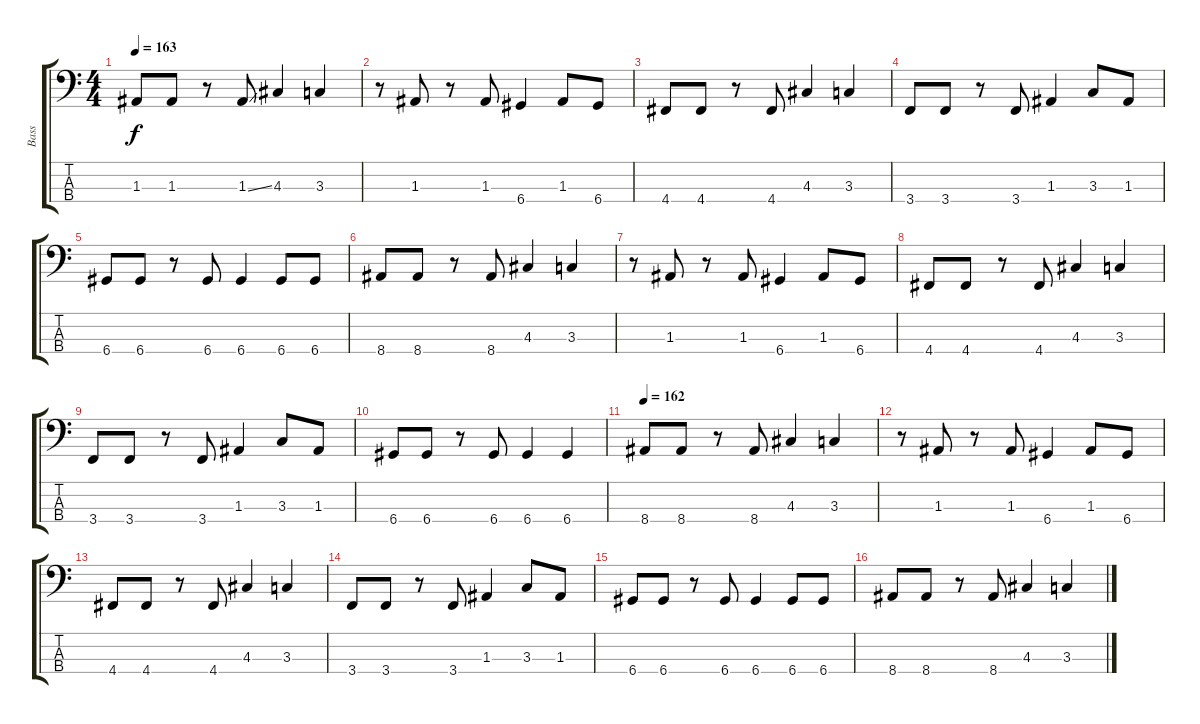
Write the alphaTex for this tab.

\track ("Bass" "Bass") {instrument electricbasspick}
\staff {score tabs}
\tuning (G2 D2 A1 D1) {hide}
\ts (4 4)
\tempo 163
\clef f4
\ks c
1.3.8{dy f instrument electricbasspick} 1.3.8 r.8 1.3{ss}.8 4.3.4 3.3.4 |
r.8 1.3.8 r.8 1.3.8 6.4.4 1.3.8 6.4.8 |
4.4.8 4.4.8 r.8 4.4.8 4.3.4 3.3.4 |
3.4.8 3.4.8 r.8 3.4.8 1.3.4 3.3.8 1.3.8 |
6.4.8 6.4.8 r.8 6.4.8 6.4.4 6.4.8 6.4.8 |
8.4.8 8.4.8 r.8 8.4.8 4.3.4 3.3.4 |
r.8 1.3.8 r.8 1.3.8 6.4.4 1.3.8 6.4.8 |
4.4.8 4.4.8 r.8 4.4.8 4.3.4 3.3.4 |
3.4.8 3.4.8 r.8 3.4.8 1.3.4 3.3.8 1.3.8 |
6.4.8 6.4.8 r.8 6.4.8 6.4.4 6.4.4 |
\tempo 162
8.4.8 8.4.8 r.8 8.4.8 4.3.4 3.3.4 |
r.8 1.3.8 r.8 1.3.8 6.4.4 1.3.8 6.4.8 |
4.4.8 4.4.8 r.8 4.4.8 4.3.4 3.3.4 |
3.4.8 3.4.8 r.8 3.4.8 1.3.4 3.3.8 1.3.8 |
6.4.8 6.4.8 r.8 6.4.8 6.4.4 6.4.8 6.4.8 |
8.4.8 8.4.8 r.8 8.4.8 4.3.4 3.3.4
